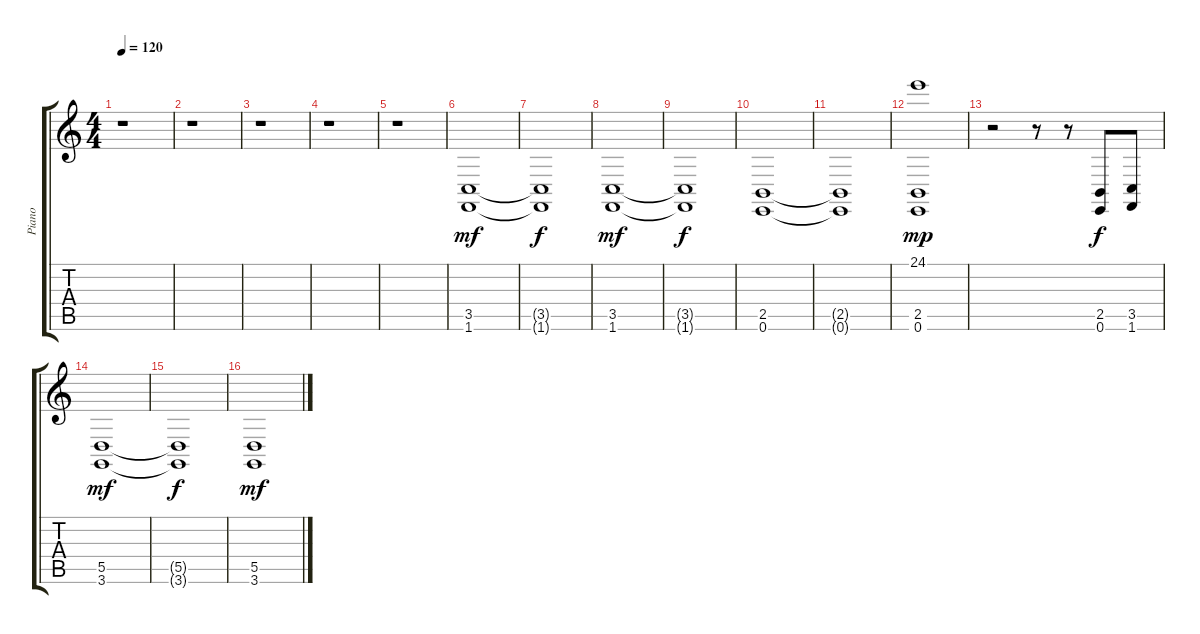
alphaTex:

\track ("Piano" "Piano") {instrument acousticgrandpiano}
\staff {score tabs}
\tuning (E4 B3 G3 D3 A2 E2) {hide}
\ts (4 4)
\tempo 120
\clef g2
\ks c
r.1{dy mf instrument acousticgrandpiano} |
r.1 |
r.1 |
r.1 |
r.1 |
(3.5 1.6).1 |
(3.5{t} 1.6{t}).1{dy f} |
(3.5 1.6).1{dy mf} |
(3.5{t} 1.6{t}).1{dy f} |
(2.5 0.6).1 |
(2.5{t} 0.6{t}).1 |
(24.1 2.5 0.6).1{dy mp} |
r.2 r.8 r.8 (2.5 0.6).8{dy f} (3.5 1.6).8 |
(5.5 3.6).1{dy mf} |
(5.5{t} 3.6{t}).1{dy f} |
(5.5 3.6).1{dy mf}
